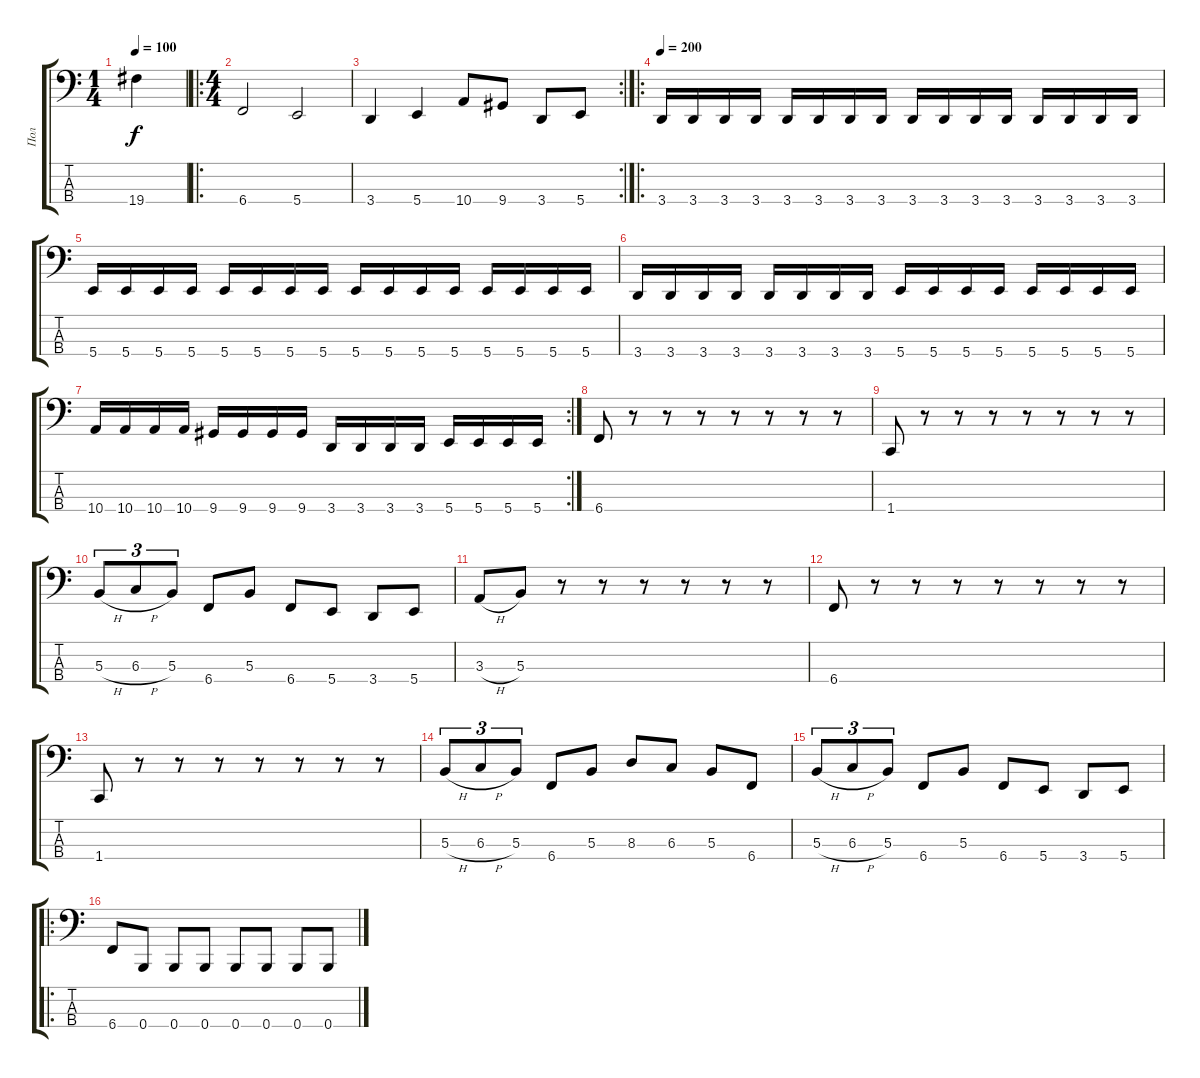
\track ("Пол" "Пол") {instrument electricbassfinger}
\staff {score tabs}
\tuning (Db2 Ab1 Gb1 B0) {hide}
\ts (1 4)
\tempo 100
\clef f4
\ks c
19.4.4{dy f instrument electricbassfinger} |
\ro
\ts (4 4)
6.4.2 5.4.2 |
\rc 2
3.4.4 5.4.4 10.4.8 9.4.8 3.4.8 5.4.8 |
\ro
\tempo 200
3.4.16 3.4.16 3.4.16 3.4.16 3.4.16 3.4.16 3.4.16 3.4.16 3.4.16 3.4.16 3.4.16 3.4.16 3.4.16 3.4.16 3.4.16 3.4.16 |
5.4.16 5.4.16 5.4.16 5.4.16 5.4.16 5.4.16 5.4.16 5.4.16 5.4.16 5.4.16 5.4.16 5.4.16 5.4.16 5.4.16 5.4.16 5.4.16 |
3.4.16 3.4.16 3.4.16 3.4.16 3.4.16 3.4.16 3.4.16 3.4.16 5.4.16 5.4.16 5.4.16 5.4.16 5.4.16 5.4.16 5.4.16 5.4.16 |
\rc 2
10.4.16 10.4.16 10.4.16 10.4.16 9.4.16 9.4.16 9.4.16 9.4.16 3.4.16 3.4.16 3.4.16 3.4.16 5.4.16 5.4.16 5.4.16 5.4.16 |
6.4.8 r.8 r.8 r.8 r.8 r.8 r.8 r.8 |
1.4.8 r.8 r.8 r.8 r.8 r.8 r.8 r.8 |
5.3{h}.8{tu (3 2)} 6.3{h}.8{tu (3 2)} 5.3.8{tu (3 2)} 6.4.8 5.3.8 6.4.8 5.4.8 3.4.8 5.4.8 |
3.3{h}.8 5.3.8 r.8 r.8 r.8 r.8 r.8 r.8 |
6.4.8 r.8 r.8 r.8 r.8 r.8 r.8 r.8 |
1.4.8 r.8 r.8 r.8 r.8 r.8 r.8 r.8 |
5.3{h}.8{tu (3 2)} 6.3{h}.8{tu (3 2)} 5.3.8{tu (3 2)} 6.4.8 5.3.8 8.3.8 6.3.8 5.3.8 6.4.8 |
5.3{h}.8{tu (3 2)} 6.3{h}.8{tu (3 2)} 5.3.8{tu (3 2)} 6.4.8 5.3.8 6.4.8 5.4.8 3.4.8 5.4.8 |
\ro
6.4.8 0.4.8 0.4.8 0.4.8 0.4.8 0.4.8 0.4.8 0.4.8
